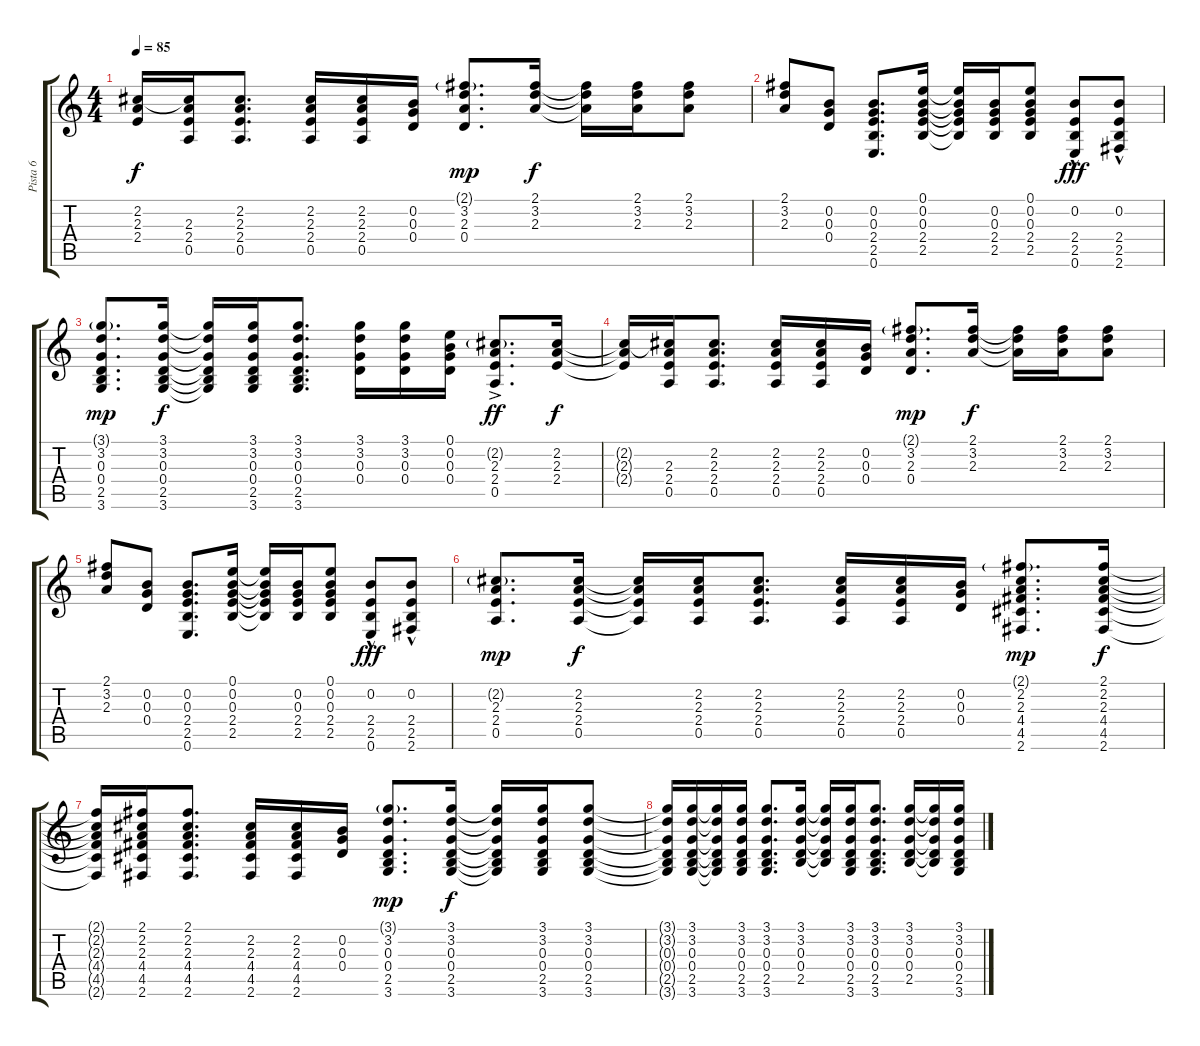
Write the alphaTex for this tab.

\track ("Pista 6" "Pista 6") {instrument electricguitarjazz}
\staff {score tabs}
\tuning (E4 B3 G3 D3 A2 E2) {hide}
\ts (4 4)
\tempo 85
\clef g2
\ks c
(2.2{t} 2.3{t} 2.4{t}).16{dy f} (2.2{t} 2.3 2.4 0.5).16 (2.2 2.3 2.4 0.5).8{d} (2.2 2.3 2.4 0.5).16 (2.2 2.3 2.4 0.5).16 (0.2 0.3 0.4).16 (2.1{g} 3.2 2.3 0.4).8{d dy mp} (2.1 3.2 2.3).16{dy f} (2.1{t} 3.2{t} 2.3{t}).16 (2.1 3.2 2.3).16 (2.1 3.2 2.3).8 |
(2.1 3.2 2.3).8 (0.2 0.3 0.4).8 (0.2 0.3 2.4 2.5 0.6).8{d} (0.1 0.2 0.3 2.4 2.5).16 (0.1{t} 0.2{t} 0.3{t} 2.4{t} 2.5{t}).16 (0.2 0.3 2.4 2.5).16 (0.1 0.2 0.3 2.4 2.5).8 (0.2 2.4 2.5 0.6{hac}).8{dy fff} (0.2 2.4 2.5 2.6{hac}).8 |
(3.1{g} 3.2 0.3 0.4 2.5 3.6).8{d dy mp} (3.1 3.2 0.3 0.4 2.5 3.6).16{dy f} (3.1{t} 3.2{t} 0.3{t} 0.4{t} 2.5{t} 3.6{t}).16 (3.1 3.2 0.3 0.4 2.5 3.6).16 (3.1 3.2 0.3 0.4 2.5 3.6).8{d} (3.1 3.2 0.3 0.4).16 (3.1 3.2 0.3 0.4).16 (0.1 0.2 0.3 0.4).16 (2.2{g} 2.3 2.4 0.5{ac}).8{d dy ff} (2.2 2.3 2.4).16{dy f} |
(2.2{t} 2.3{t} 2.4{t}).16 (2.2{t} 2.3 2.4 0.5).16 (2.2 2.3 2.4 0.5).8{d} (2.2 2.3 2.4 0.5).16 (2.2 2.3 2.4 0.5).16 (0.2 0.3 0.4).16 (2.1{g} 3.2 2.3 0.4).8{d dy mp} (2.1 3.2 2.3).16{dy f} (2.1{t} 3.2{t} 2.3{t}).16 (2.1 3.2 2.3).16 (2.1 3.2 2.3).8 |
(2.1 3.2 2.3).8 (0.2 0.3 0.4).8 (0.2 0.3 2.4 2.5 0.6).8{d} (0.1 0.2 0.3 2.4 2.5).16 (0.1{t} 0.2{t} 0.3{t} 2.4{t} 2.5{t}).16 (0.2 0.3 2.4 2.5).16 (0.1 0.2 0.3 2.4 2.5).8 (0.2 2.4 2.5 0.6{hac}).8{dy fff} (0.2 2.4 2.5 2.6{hac}).8 |
(2.2{g} 2.3 2.4 0.5).8{d dy mp} (2.2 2.3 2.4 0.5).16{dy f} (2.2{t} 2.3{t} 2.4{t} 0.5{t}).16 (2.2 2.3 2.4 0.5).16 (2.2 2.3 2.4 0.5).8{d} (2.2 2.3 2.4 0.5).16 (2.2 2.3 2.4 0.5).16 (0.2 0.3 0.4).16 (2.1{g} 2.2 2.3 4.4 4.5 2.6).8{d dy mp} (2.1 2.2 2.3 4.4 4.5 2.6).16{dy f} |
(2.1{t} 2.2{t} 2.3{t} 4.4{t} 4.5{t} 2.6{t}).16 (2.1 2.2 2.3 4.4 4.5 2.6).16 (2.1 2.2 2.3 4.4 4.5 2.6).8{d} (2.2 2.3 4.4 4.5 2.6).16 (2.2 2.3 4.4 4.5 2.6).16 (0.2 0.3 0.4).16 (3.1{g} 3.2 0.3 0.4 2.5 3.6).8{d dy mp} (3.1 3.2 0.3 0.4 2.5 3.6).16{dy f} (3.1{t} 3.2{t} 0.3{t} 0.4{t} 2.5{t} 3.6{t}).16 (3.1 3.2 0.3 0.4 2.5 3.6).16 (3.1 3.2 0.3 0.4 2.5 3.6).8 |
(3.1{t} 3.2{t} 0.3{t} 0.4{t} 2.5{t} 3.6{t}).16 (3.1 3.2 0.3 0.4 2.5 3.6).16 (3.1{t} 3.2{t} 0.3{t} 0.4{t} 2.5{t} 3.6{t}).16 (3.1 3.2 0.3 0.4 2.5 3.6).16 (3.1 3.2 0.3 0.4 2.5 3.6).8{d} (3.1 3.2 0.3 0.4 2.5).16 (3.1{t} 3.2{t} 0.3{t} 0.4{t} 2.5{t}).16 (3.1 3.2 0.3 0.4 2.5 3.6).16 (3.1 3.2 0.3 0.4 2.5 3.6).8{d} (3.1 3.2 0.3 0.4 2.5).16 (3.1{t} 3.2{t} 0.3{t} 0.4{t} 2.5{t}).16 (3.1 3.2 0.3 0.4 2.5 3.6).16
